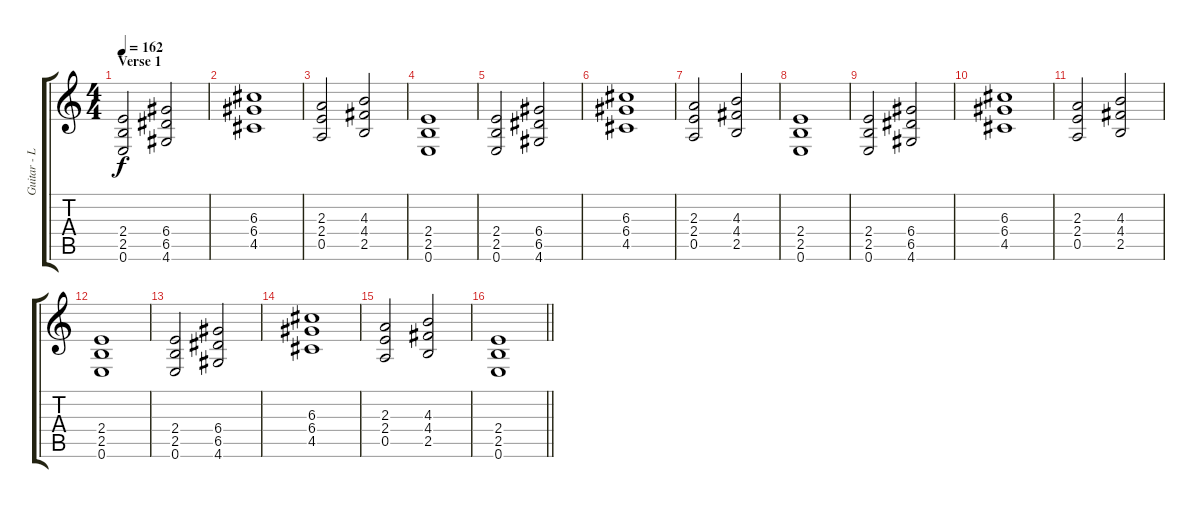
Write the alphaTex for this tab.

\track ("Guitar - Letov" "Guitar - L") {instrument distortionguitar}
\staff {score tabs}
\tuning (E4 B3 G3 D3 A2 E2) {hide}
\ts (4 4)
\section ("" "Verse 1")
\tempo 162
\clef g2
\ks c
(2.4 2.5 0.6).2{dy f} (6.4 6.5 4.6).2 |
(6.3 6.4 4.5).1 |
(2.3 2.4 0.5).2 (4.3 4.4 2.5).2 |
(2.4 2.5 0.6).1 |
(2.4 2.5 0.6).2 (6.4 6.5 4.6).2 |
(6.3 6.4 4.5).1 |
(2.3 2.4 0.5).2 (4.3 4.4 2.5).2 |
(2.4 2.5 0.6).1 |
(2.4 2.5 0.6).2 (6.4 6.5 4.6).2 |
(6.3 6.4 4.5).1 |
(2.3 2.4 0.5).2 (4.3 4.4 2.5).2 |
(2.4 2.5 0.6).1 |
(2.4 2.5 0.6).2 (6.4 6.5 4.6).2 |
(6.3 6.4 4.5).1 |
(2.3 2.4 0.5).2 (4.3 4.4 2.5).2 |
\barLineRight lightlight
(2.4 2.5 0.6).1
